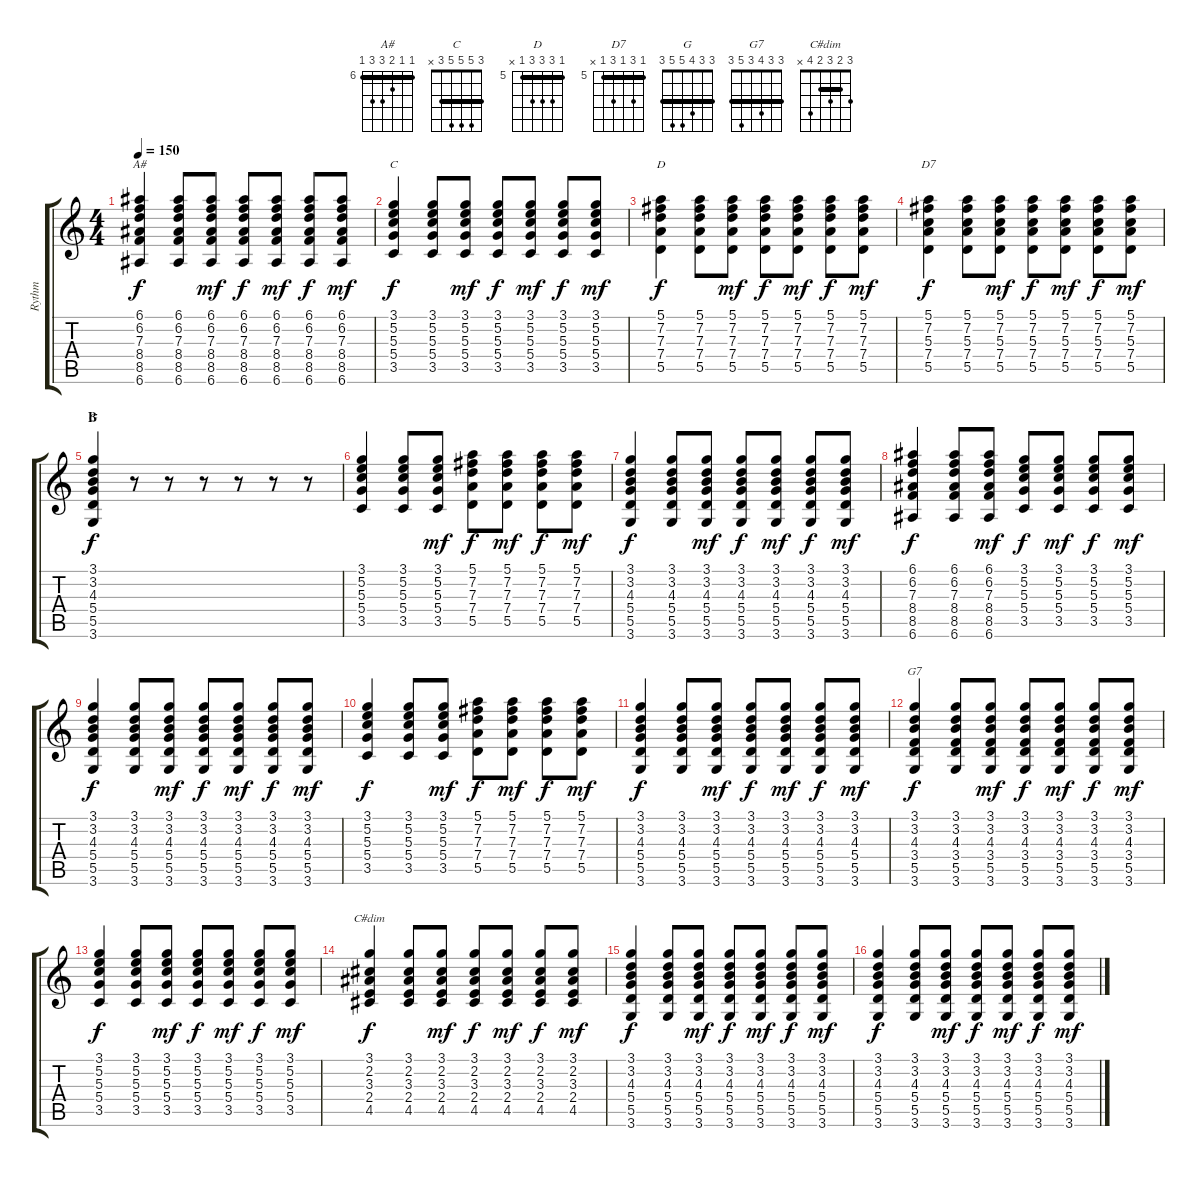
\track ("Rythm" "Rythm") {instrument acousticguitarnylon}
\staff {score tabs}
\tuning (E4 B3 G3 D3 A2 E2) {hide}
\chord ("A#" 6 6 7 8 8 6) {firstfret 6 barre 6}
\chord ("C" 3 5 5 5 3 x) {barre 3}
\chord ("D" 5 7 7 7 5 x) {firstfret 5 barre 5}
\chord ("D7" 5 7 5 7 5 x) {firstfret 5 barre 5}
\chord ("G" 3 3 4 5 5 3) {barre 3}
\chord ("G7" 3 3 4 3 5 3) {barre 3}
\chord ("C#dim" 3 2 3 2 4 x) {barre 2}
\ts (4 4)
\tempo 150
\clef g2
\ks c
(6.1 6.2 7.3 8.4 8.5 6.6).4{ch "A#" dy f} (6.1 6.2 7.3 8.4 8.5 6.6).8 (6.1 6.2 7.3 8.4 8.5 6.6).8{dy mf} (6.1 6.2 7.3 8.4 8.5 6.6).8{dy f} (6.1 6.2 7.3 8.4 8.5 6.6).8{dy mf} (6.1 6.2 7.3 8.4 8.5 6.6).8{dy f} (6.1 6.2 7.3 8.4 8.5 6.6).8{dy mf} |
(3.1 5.2 5.3 5.4 3.5).4{ch "C" dy f} (3.1 5.2 5.3 5.4 3.5).8 (3.1 5.2 5.3 5.4 3.5).8{dy mf} (3.1 5.2 5.3 5.4 3.5).8{dy f} (3.1 5.2 5.3 5.4 3.5).8{dy mf} (3.1 5.2 5.3 5.4 3.5).8{dy f} (3.1 5.2 5.3 5.4 3.5).8{dy mf} |
(5.1 7.2 7.3 7.4 5.5).4{ch "D" dy f} (5.1 7.2 7.3 7.4 5.5).8 (5.1 7.2 7.3 7.4 5.5).8{dy mf} (5.1 7.2 7.3 7.4 5.5).8{dy f} (5.1 7.2 7.3 7.4 5.5).8{dy mf} (5.1 7.2 7.3 7.4 5.5).8{dy f} (5.1 7.2 7.3 7.4 5.5).8{dy mf} |
(5.1 7.2 5.3 7.4 5.5).4{ch "D7" dy f} (5.1 7.2 5.3 7.4 5.5).8 (5.1 7.2 5.3 7.4 5.5).8{dy mf} (5.1 7.2 5.3 7.4 5.5).8{dy f} (5.1 7.2 5.3 7.4 5.5).8{dy mf} (5.1 7.2 5.3 7.4 5.5).8{dy f} (5.1 7.2 5.3 7.4 5.5).8{dy mf} |
\section ("" "B")
(3.1 3.2 4.3 5.4 5.5 3.6).4{ch "G" dy f} r.8 r.8 r.8 r.8 r.8 r.8 |
(3.1 5.2 5.3 5.4 3.5).4 (3.1 5.2 5.3 5.4 3.5).8 (3.1 5.2 5.3 5.4 3.5).8{dy mf} (5.1 7.2 7.3 7.4 5.5).8{dy f} (5.1 7.2 7.3 7.4 5.5).8{dy mf} (5.1 7.2 7.3 7.4 5.5).8{dy f} (5.1 7.2 7.3 7.4 5.5).8{dy mf} |
(3.1 3.2 4.3 5.4 5.5 3.6).4{dy f} (3.1 3.2 4.3 5.4 5.5 3.6).8 (3.1 3.2 4.3 5.4 5.5 3.6).8{dy mf} (3.1 3.2 4.3 5.4 5.5 3.6).8{dy f} (3.1 3.2 4.3 5.4 5.5 3.6).8{dy mf} (3.1 3.2 4.3 5.4 5.5 3.6).8{dy f} (3.1 3.2 4.3 5.4 5.5 3.6).8{dy mf} |
(6.1 6.2 7.3 8.4 8.5 6.6).4{dy f} (6.1 6.2 7.3 8.4 8.5 6.6).8 (6.1 6.2 7.3 8.4 8.5 6.6).8{dy mf} (3.1 5.2 5.3 5.4 3.5).8{dy f} (3.1 5.2 5.3 5.4 3.5).8{dy mf} (3.1 5.2 5.3 5.4 3.5).8{dy f} (3.1 5.2 5.3 5.4 3.5).8{dy mf} |
(3.1 3.2 4.3 5.4 5.5 3.6).4{dy f} (3.1 3.2 4.3 5.4 5.5 3.6).8 (3.1 3.2 4.3 5.4 5.5 3.6).8{dy mf} (3.1 3.2 4.3 5.4 5.5 3.6).8{dy f} (3.1 3.2 4.3 5.4 5.5 3.6).8{dy mf} (3.1 3.2 4.3 5.4 5.5 3.6).8{dy f} (3.1 3.2 4.3 5.4 5.5 3.6).8{dy mf} |
(3.1 5.2 5.3 5.4 3.5).4{dy f} (3.1 5.2 5.3 5.4 3.5).8 (3.1 5.2 5.3 5.4 3.5).8{dy mf} (5.1 7.2 7.3 7.4 5.5).8{dy f} (5.1 7.2 7.3 7.4 5.5).8{dy mf} (5.1 7.2 7.3 7.4 5.5).8{dy f} (5.1 7.2 7.3 7.4 5.5).8{dy mf} |
(3.1 3.2 4.3 5.4 5.5 3.6).4{dy f} (3.1 3.2 4.3 5.4 5.5 3.6).8 (3.1 3.2 4.3 5.4 5.5 3.6).8{dy mf} (3.1 3.2 4.3 5.4 5.5 3.6).8{dy f} (3.1 3.2 4.3 5.4 5.5 3.6).8{dy mf} (3.1 3.2 4.3 5.4 5.5 3.6).8{dy f} (3.1 3.2 4.3 5.4 5.5 3.6).8{dy mf} |
(3.1 3.2 4.3 3.4 5.5 3.6).4{ch "G7" dy f} (3.1 3.2 4.3 3.4 5.5 3.6).8 (3.1 3.2 4.3 3.4 5.5 3.6).8{dy mf} (3.1 3.2 4.3 3.4 5.5 3.6).8{dy f} (3.1 3.2 4.3 3.4 5.5 3.6).8{dy mf} (3.1 3.2 4.3 3.4 5.5 3.6).8{dy f} (3.1 3.2 4.3 3.4 5.5 3.6).8{dy mf} |
(3.1 5.2 5.3 5.4 3.5).4{dy f} (3.1 5.2 5.3 5.4 3.5).8 (3.1 5.2 5.3 5.4 3.5).8{dy mf} (3.1 5.2 5.3 5.4 3.5).8{dy f} (3.1 5.2 5.3 5.4 3.5).8{dy mf} (3.1 5.2 5.3 5.4 3.5).8{dy f} (3.1 5.2 5.3 5.4 3.5).8{dy mf} |
(3.1 2.2 3.3 2.4 4.5).4{ch "C#dim" dy f} (3.1 2.2 3.3 2.4 4.5).8 (3.1 2.2 3.3 2.4 4.5).8{dy mf} (3.1 2.2 3.3 2.4 4.5).8{dy f} (3.1 2.2 3.3 2.4 4.5).8{dy mf} (3.1 2.2 3.3 2.4 4.5).8{dy f} (3.1 2.2 3.3 2.4 4.5).8{dy mf} |
(3.1 3.2 4.3 5.4 5.5 3.6).4{dy f} (3.1 3.2 4.3 5.4 5.5 3.6).8 (3.1 3.2 4.3 5.4 5.5 3.6).8{dy mf} (3.1 3.2 4.3 5.4 5.5 3.6).8{dy f} (3.1 3.2 4.3 5.4 5.5 3.6).8{dy mf} (3.1 3.2 4.3 5.4 5.5 3.6).8{dy f} (3.1 3.2 4.3 5.4 5.5 3.6).8{dy mf} |
(3.1 3.2 4.3 5.4 5.5 3.6).4{dy f} (3.1 3.2 4.3 5.4 5.5 3.6).8 (3.1 3.2 4.3 5.4 5.5 3.6).8{dy mf} (3.1 3.2 4.3 5.4 5.5 3.6).8{dy f} (3.1 3.2 4.3 5.4 5.5 3.6).8{dy mf} (3.1 3.2 4.3 5.4 5.5 3.6).8{dy f} (3.1 3.2 4.3 5.4 5.5 3.6).8{dy mf}
